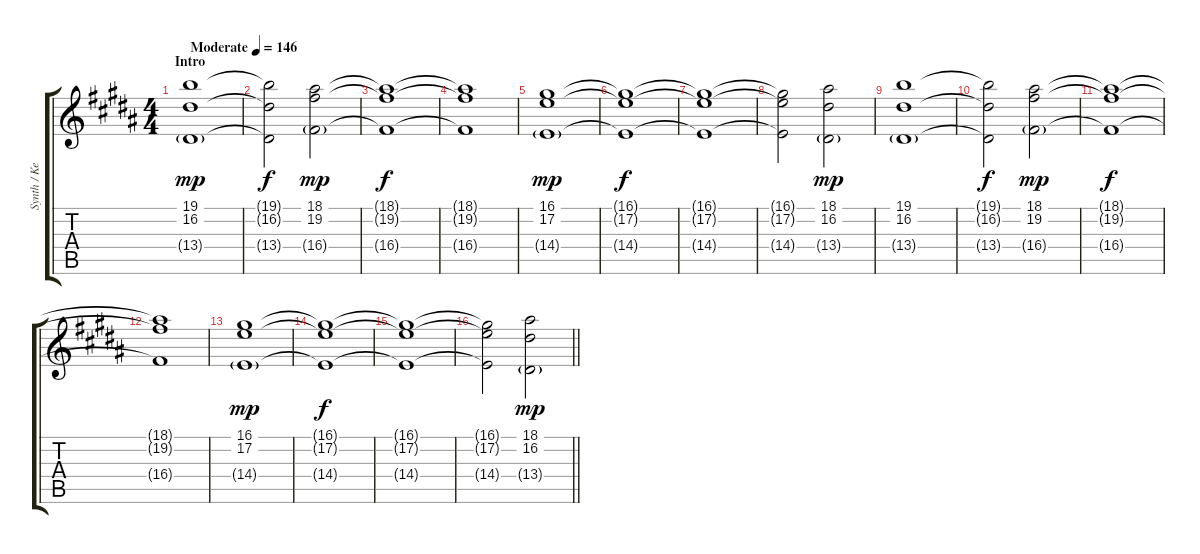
\track ("Synth / Keyboard I" "Synth / Ke") {instrument rockorgan}
\staff {score tabs}
\tuning (E4 B3 G3 D3 A2 E2) {hide}
\ts (4 4)
\section ("" "Intro")
\tempo (146 "Moderate")
\clef g2
\ks b
(19.1 16.2 13.4{g}).1{dy mp instrument rockorgan} |
(19.1{t} 16.2{t} 13.4{t}).2{dy f} (18.1 19.2 16.4{g}).2{dy mp} |
(18.1{t} 19.2{t} 16.4{t}).1{dy f} |
(18.1{t} 19.2{t} 16.4{t}).1 |
(16.1 17.2 14.4{g}).1{dy mp} |
(16.1{t} 17.2{t} 14.4{t}).1{dy f} |
(16.1{t} 17.2{t} 14.4{t}).1 |
(16.1{t} 17.2{t} 14.4{t}).2 (18.1 16.2 13.4{g}).2{dy mp} |
(19.1 16.2 13.4{g}).1 |
(19.1{t} 16.2{t} 13.4{t}).2{dy f} (18.1 19.2 16.4{g}).2{dy mp} |
(18.1{t} 19.2{t} 16.4{t}).1{dy f} |
(18.1{t} 19.2{t} 16.4{t}).1 |
(16.1 17.2 14.4{g}).1{dy mp} |
(16.1{t} 17.2{t} 14.4{t}).1{dy f} |
(16.1{t} 17.2{t} 14.4{t}).1 |
\barLineRight lightlight
(16.1{t} 17.2{t} 14.4{t}).2 (18.1 16.2 13.4{g}).2{dy mp}
